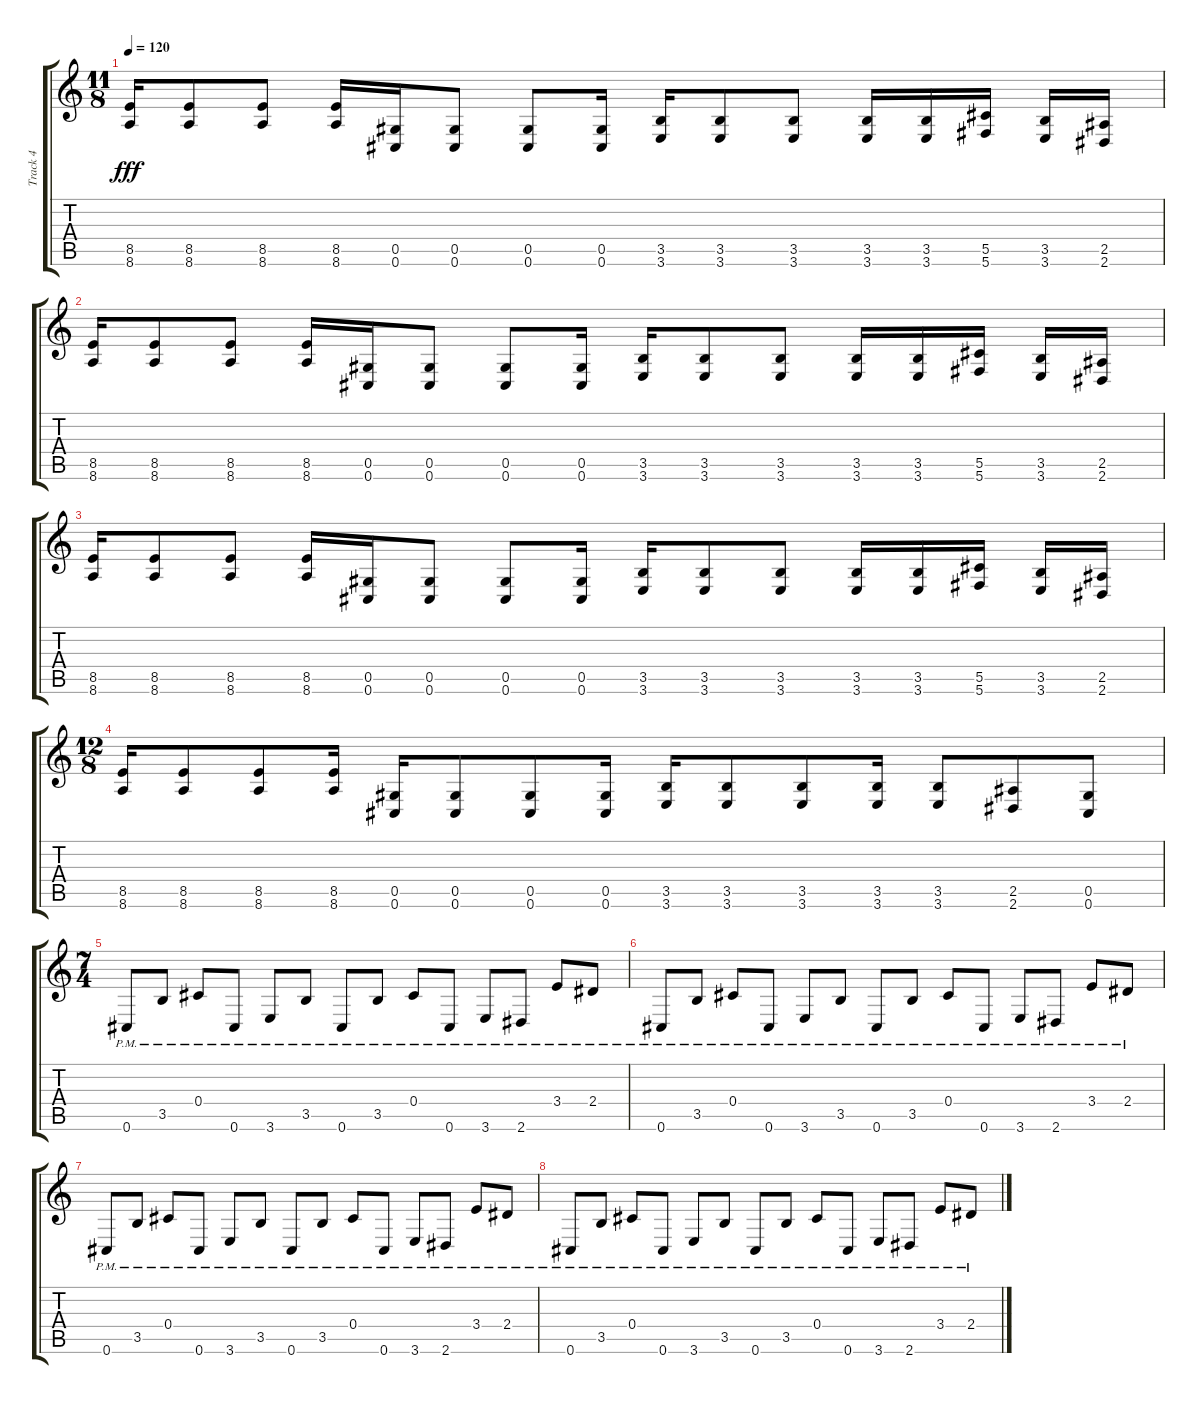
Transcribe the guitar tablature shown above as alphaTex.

\track ("Track 4" "Track 4") {instrument distortionguitar}
\staff {score tabs}
\tuning (Eb4 Bb3 Gb3 Db3 Ab2 Db2) {hide}
\ts (11 8)
\tempo 120
\clef g2
\ks c
(8.5 8.6).16{dy fff} (8.5 8.6).8 (8.5 8.6).8 (8.5 8.6).16 (0.5 0.6).16 (0.5 0.6).8 (0.5 0.6).8 (0.5 0.6).16 (3.5 3.6).16 (3.5 3.6).8 (3.5 3.6).8 (3.5 3.6).16 (3.5 3.6).16 (5.5 5.6).16 (3.5 3.6).16 (2.5 2.6).16 |
(8.5 8.6).16 (8.5 8.6).8 (8.5 8.6).8 (8.5 8.6).16 (0.5 0.6).16 (0.5 0.6).8 (0.5 0.6).8 (0.5 0.6).16 (3.5 3.6).16 (3.5 3.6).8 (3.5 3.6).8 (3.5 3.6).16 (3.5 3.6).16 (5.5 5.6).16 (3.5 3.6).16 (2.5 2.6).16 |
(8.5 8.6).16 (8.5 8.6).8 (8.5 8.6).8 (8.5 8.6).16 (0.5 0.6).16 (0.5 0.6).8 (0.5 0.6).8 (0.5 0.6).16 (3.5 3.6).16 (3.5 3.6).8 (3.5 3.6).8 (3.5 3.6).16 (3.5 3.6).16 (5.5 5.6).16 (3.5 3.6).16 (2.5 2.6).16 |
\ts (12 8)
(8.5 8.6).16 (8.5 8.6).8 (8.5 8.6).8 (8.5 8.6).16 (0.5 0.6).16 (0.5 0.6).8 (0.5 0.6).8 (0.5 0.6).16 (3.5 3.6).16 (3.5 3.6).8 (3.5 3.6).8 (3.5 3.6).16 (3.5 3.6).8 (2.5 2.6).8 (0.5 0.6).8 |
\ts (7 4)
0.6{pm}.8 3.5{pm}.8 0.4{pm}.8 0.6{pm}.8 3.6{pm}.8 3.5{pm}.8 0.6{pm}.8 3.5{pm}.8 0.4{pm}.8 0.6{pm}.8 3.6{pm}.8 2.6{pm}.8 3.4{pm}.8 2.4{pm}.8 |
0.6{pm}.8 3.5{pm}.8 0.4{pm}.8 0.6{pm}.8 3.6{pm}.8 3.5{pm}.8 0.6{pm}.8 3.5{pm}.8 0.4{pm}.8 0.6{pm}.8 3.6{pm}.8 2.6{pm}.8 3.4{pm}.8 2.4{pm}.8 |
0.6{pm}.8 3.5{pm}.8 0.4{pm}.8 0.6{pm}.8 3.6{pm}.8 3.5{pm}.8 0.6{pm}.8 3.5{pm}.8 0.4{pm}.8 0.6{pm}.8 3.6{pm}.8 2.6{pm}.8 3.4{pm}.8 2.4{pm}.8 |
0.6{pm}.8 3.5{pm}.8 0.4{pm}.8 0.6{pm}.8 3.6{pm}.8 3.5{pm}.8 0.6{pm}.8 3.5{pm}.8 0.4{pm}.8 0.6{pm}.8 3.6{pm}.8 2.6{pm}.8 3.4{pm}.8 2.4{pm}.8
